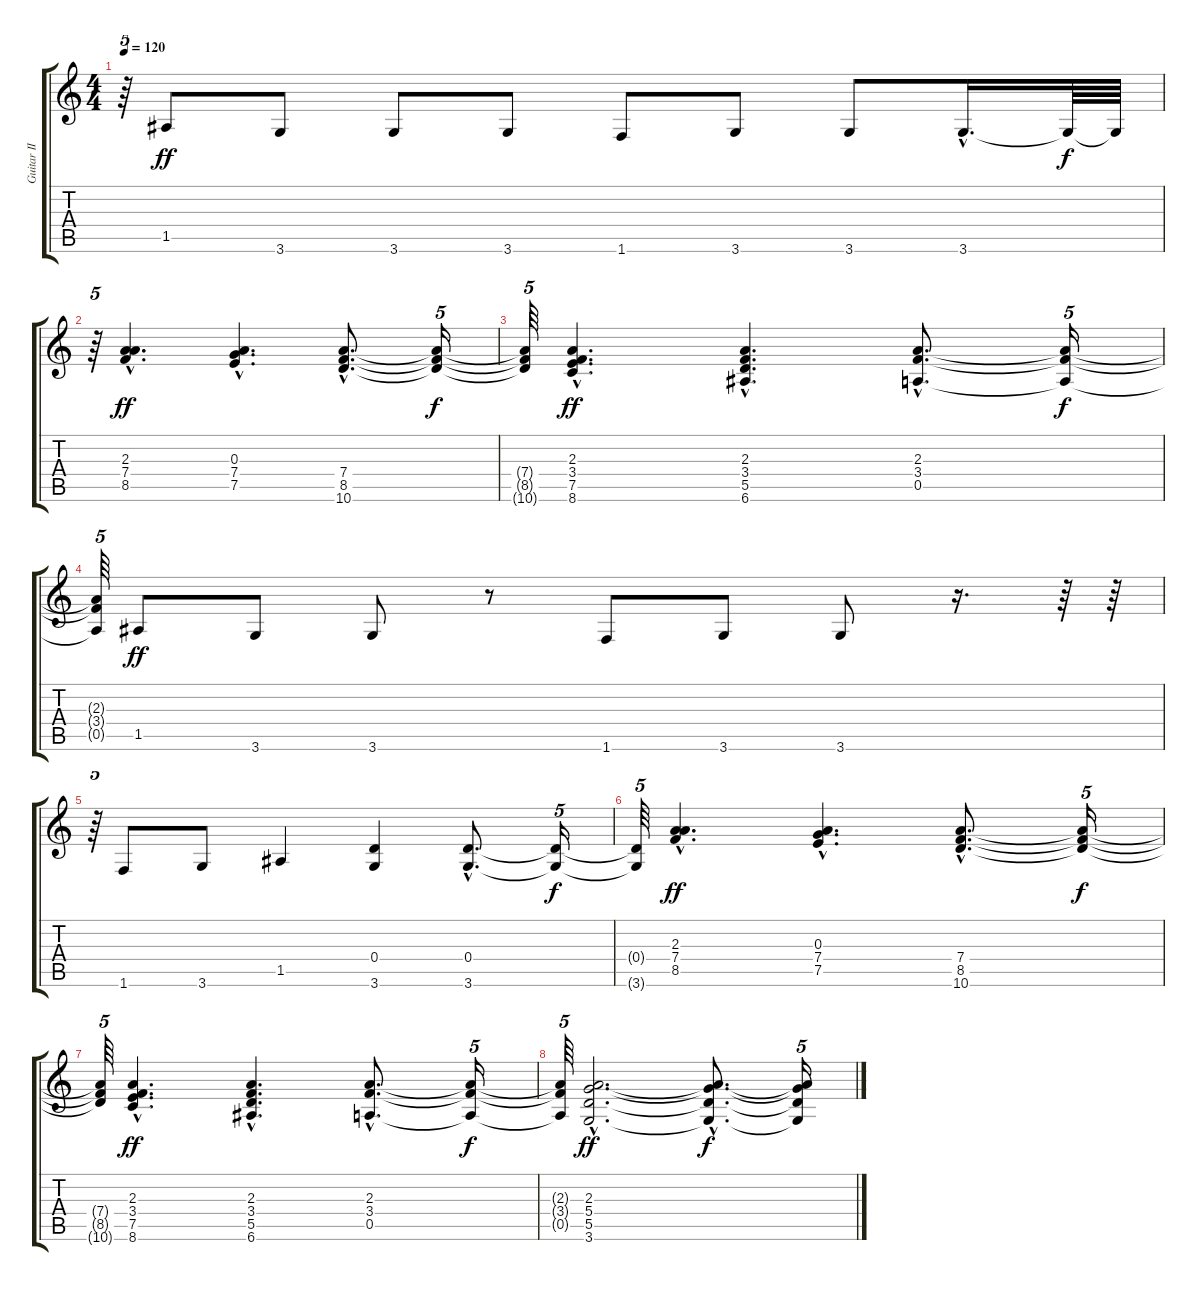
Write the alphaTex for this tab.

\track ("Guitar II" "Guitar II") {instrument electricguitarjazz}
\staff {score tabs}
\tuning (E4 B3 G3 D3 A2 E2) {hide}
\ts (4 4)
\tempo 120
\clef g2
\ks c
r.64{tu (5 4) dy f} 1.5.8{dy ff} 3.6.8 3.6.8 3.6.8 1.6.8 3.6.8 3.6.8 3.6{hac}.16{d} 3.6{t}.64{dy f} 3.6{t}.64 |
r.64{tu (5 4)} (2.3{hac} 7.4{hac} 8.5{hac}).4{d dy ff} (0.3{hac} 7.4{hac} 7.5{hac}).4{d} (7.4{hac} 8.5{hac} 10.6{hac}).8{d} (7.4{t} 8.5{t} 10.6{t}).16{tu (5 4) dy f} |
(7.4{t} 8.5{t} 10.6{t}).64{tu (5 4)} (2.3{hac} 3.4{hac} 7.5{hac} 8.6{hac}).4{d dy ff} (2.3{hac} 3.4{hac} 5.5{hac} 6.6{hac}).4{d} (2.3{hac} 3.4{hac} 0.5{hac}).8{d} (2.3{t} 3.4{t} 0.5{t}).16{tu (5 4) dy f} |
(2.3{t} 3.4{t} 0.5{t}).64{tu (5 4)} 1.5.8{dy ff} 3.6.8 3.6.8 r.8 1.6.8 3.6.8 3.6.8 r.16{d} r.64 r.64 |
r.64{tu (5 4)} 1.6.8 3.6.8 1.5.4 (0.4 3.6).4 (0.4{hac} 3.6{hac}).8{d} (0.4{t} 3.6{t}).16{tu (5 4) dy f} |
(0.4{t} 3.6{t}).64{tu (5 4)} (2.3{hac} 7.4{hac} 8.5{hac}).4{d dy ff} (0.3{hac} 7.4{hac} 7.5{hac}).4{d} (7.4{hac} 8.5{hac} 10.6{hac}).8{d} (7.4{t} 8.5{t} 10.6{t}).16{tu (5 4) dy f} |
(7.4{t} 8.5{t} 10.6{t}).64{tu (5 4)} (2.3{hac} 3.4{hac} 7.5{hac} 8.6{hac}).4{d dy ff} (2.3{hac} 3.4{hac} 5.5{hac} 6.6{hac}).4{d} (2.3{hac} 3.4{hac} 0.5{hac}).8{d} (2.3{t} 3.4{t} 0.5{t}).16{tu (5 4) dy f} |
(2.3{t} 3.4{t} 0.5{t}).64{tu (5 4)} (2.3{hac} 5.4{hac} 5.5{hac} 3.6{hac}).2{d dy ff} (2.3{hac t} 5.4{hac t} 5.5{hac t} 3.6{hac t}).8{d dy f} (2.3{t} 5.4{t} 5.5{t} 3.6{t}).16{tu (5 4)}
